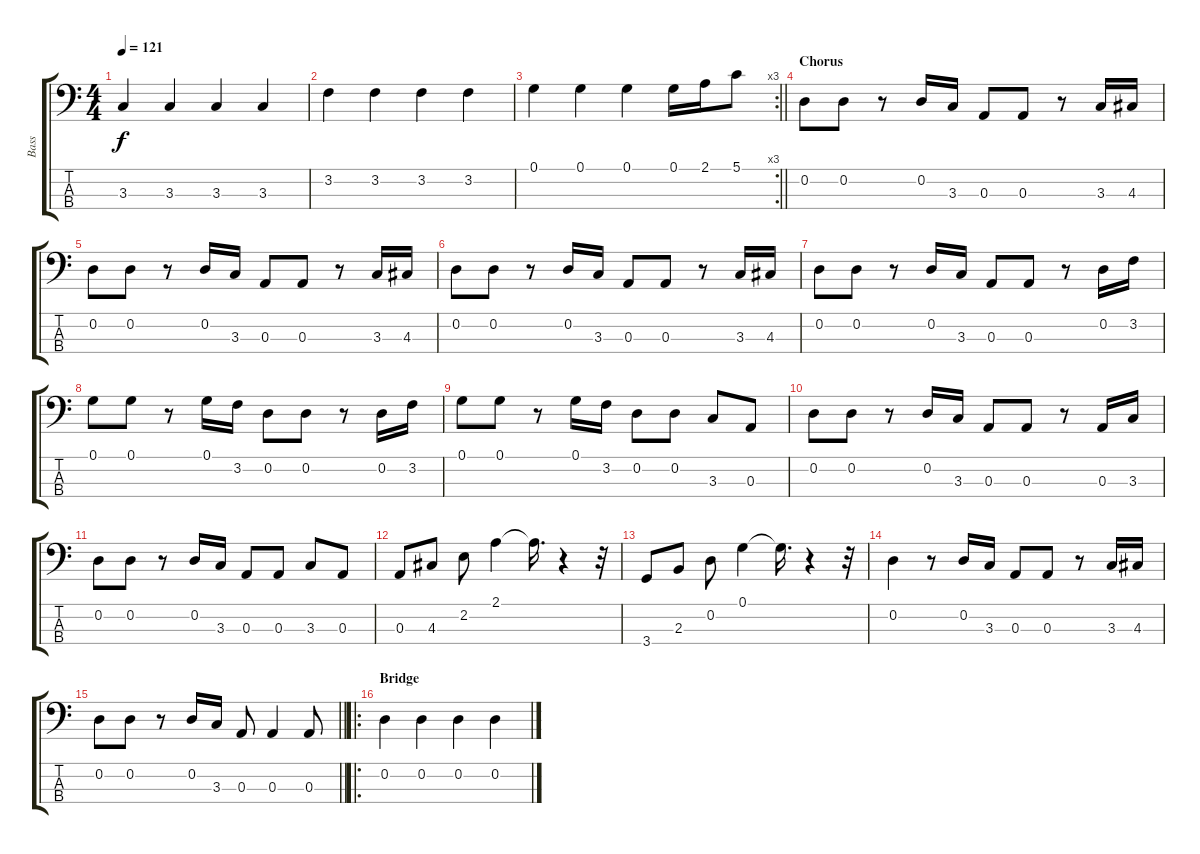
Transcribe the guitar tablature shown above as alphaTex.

\track ("Bass" "Bass") {instrument electricbassfinger}
\staff {score tabs}
\tuning (G2 D2 A1 E1) {hide}
\ts (4 4)
\tempo 121
\clef f4
\ks c
3.3.4{dy f} 3.3.4 3.3.4 3.3.4 |
3.2.4 3.2.4 3.2.4 3.2.4 |
\rc 3
\barLineRight lightlight
0.1.4 0.1.4 0.1.4 0.1.16 2.1.16 5.1.8 |
\section ("" "Chorus")
0.2.8 0.2.8 r.8 0.2.16 3.3.16 0.3.8 0.3.8 r.8 3.3.16 4.3.16 |
0.2.8 0.2.8 r.8 0.2.16 3.3.16 0.3.8 0.3.8 r.8 3.3.16 4.3.16 |
0.2.8 0.2.8 r.8 0.2.16 3.3.16 0.3.8 0.3.8 r.8 3.3.16 4.3.16 |
0.2.8 0.2.8 r.8 0.2.16 3.3.16 0.3.8 0.3.8 r.8 0.2.16 3.2.16 |
0.1.8 0.1.8 r.8 0.1.16 3.2.16 0.2.8 0.2.8 r.8 0.2.16 3.2.16 |
0.1.8 0.1.8 r.8 0.1.16 3.2.16 0.2.8 0.2.8 3.3.8 0.3.8 |
0.2.8 0.2.8 r.8 0.2.16 3.3.16 0.3.8 0.3.8 r.8 0.3.16 3.3.16 |
0.2.8 0.2.8 r.8 0.2.16 3.3.16 0.3.8 0.3.8 3.3.8 0.3.8 |
0.3.8 4.3.8 2.2.8 2.1.4 2.1{t}.16{d} r.4 r.32 |
3.4.8 2.3.8 0.2.8 0.1.4 0.1{t}.16{d} r.4 r.32 |
0.2.4 r.8 0.2.16 3.3.16 0.3.8 0.3.8 r.8 3.3.16 4.3.16 |
\barLineRight lightlight
0.2.8 0.2.8 r.8 0.2.16 3.3.16 0.3.8 0.3.4 0.3.8 |
\ro
\section ("" "Bridge")
0.2.4 0.2.4 0.2.4 0.2.4
